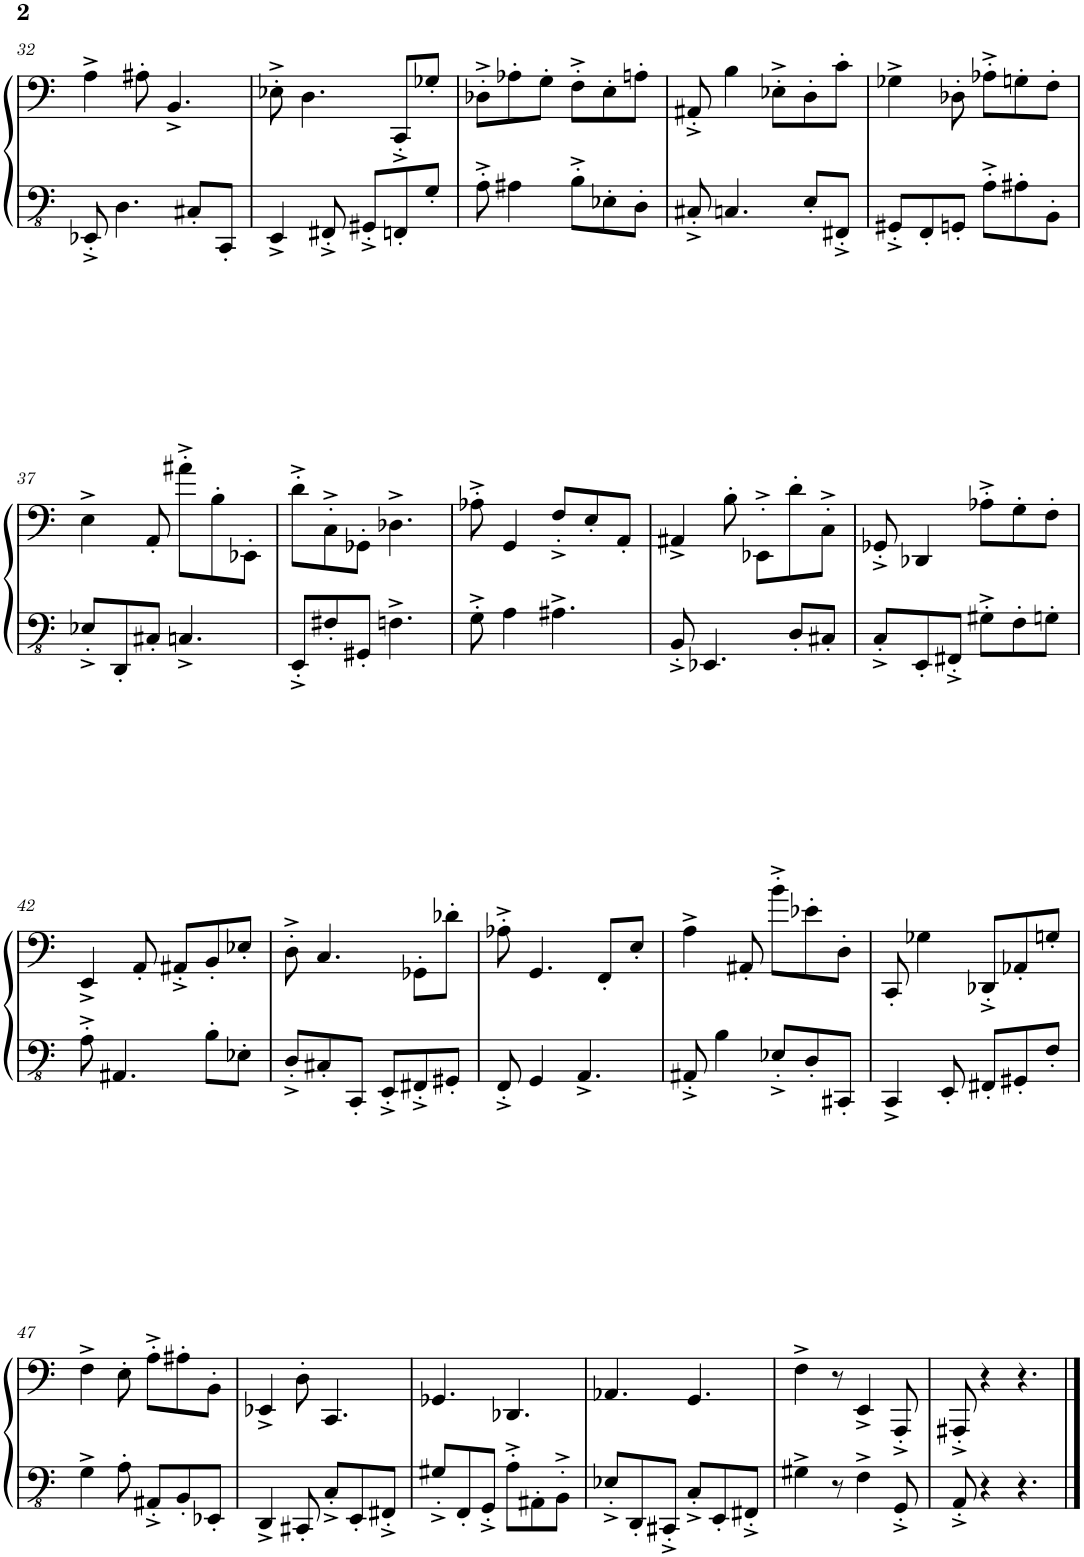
**kern	**kern
*part1	*part1
*staff2	*staff1
*I"Grand Piano	*
*I'Pno.	*
!!LO:PB:g=z
*clefFv4	*clefF4
*k[]	*k[]
*M6/8	*M6/8
=32	=32
8EEE-X'^/	4A^\
4.DD\	.
.	8A#X'\
.	4.BB^/
8CC#X'/L	.
8CCC'/J	.
=33	=33
4EEE^/	8E-X'^\
.	4.D\
8FFF#X'^/	.
8GGG#X'^/L	.
8FFFn'/	8CC'^/L
8GG'/J	8G-X'/J
=34	=34
8AA'^\	8D-X'^\L
4AA#X\	8A-X'\
.	8G'\J
8BB'^\L	8F'^\L
8EE-X'\	8E'\
8DD'\J	8An'\J
=35	=35
8CC#X'^/	8AA#X'^/
4.CCn/	4B\
.	8E-X'^\L
8EE'/L	8D'\
8FFF#X'^/J	8c'\J
=36	=36
8GGG#X'^/L	4G-X^\
8FFF'/	.
8GGGn'/J	8D-X'\
8AA'^\L	8A-X'^\L
8AA#X'\	8Gn'\
8BBB'\J	8F'\J
!!LO:LB:g=z
=37	=37
8EE-X'^/L	4E^\
8DDD'/	.
8CC#X'/J	8AA'/
4.CCn^/	8a#X'^\L
.	8B'\
.	8EE-X'\J
=38	=38
8EEE'^/L	8d'^\L
8FF#X'/	8C'^\
8GGG#X'/J	8GG-X'\J
4.FFn^\	4.D-X^\
=39	=39
8GG'^\	8A-X'^\
4AA\	4GG/
4.AA#X^\	8F'^/L
.	8E'/
.	8AA'/J
=40	=40
8BBB'^/	4AA#X^/
4.EEE-X/	.
.	8B'\
.	8EE-X'^\L
8DD'/L	8d'\
8CC#X'/J	8C'^\J
=41	=41
8CC'^/L	8GG-X'^/
8EEE'/	4DD-X/
8FFF#X'^/J	.
8GG#X'^\L	8A-X'^\L
8FF'\	8G'\
8GGn'\J	8F'\J
!!LO:LB:g=z
=42	=42
8AA'^\	4EE^/
4.AAA#X/	.
.	8AA'/
.	8AA#X'^/L
8BB'\L	8BB'/
8EE-X'\J	8E-X'/J
=43	=43
8DD'^/L	8D'^\
8CC#X'/	4.C/
8CCC'/J	.
8EEE'^/L	.
8FFF#X'^/	8GG-X'\L
8GGG#X'/J	8d-X'\J
=44	=44
8FFF'^/	8A-X'^\
4GGG/	4.GG/
4.AAA^/	.
.	8FF'/L
.	8E'/J
=45	=45
8AAA#X'^/	4A^\
4BB\	.
.	8AA#X'/
8EE-X'^/L	8b'^\L
8DD'/	8e-X'\
8CCC#X'/J	8D'\J
=46	=46
4CCC^/	8CC'/
.	4G-X\
8EEE'/	.
8FFF#X'/L	8DD-X'^/L
8GGG#X'/	8AA-X'/
8FF'/J	8Gn'/J
!!LO:LB:g=z
=47	=47
4GG^\	4F^\
8AA'\	8E'\
8AAA#X'^/L	8A'^\L
8BBB'/	8A#X'\
8EEE-X'/J	8BB'\J
=48	=48
4DDD^/	4EE-X^/
8CCC#X'/	8D'\
8CC'^/L	4.CC/
8EEE'/	.
8FFF#X'^/J	.
=49	=49
8GG#X'^/L	4.GG-X/
8FFF'/	.
8GGG'^/J	.
8AA'^\L	4.DD-X/
8AAA#X'\	.
8BBB'^\J	.
=50	=50
8EE-X'^/L	4.AA-X/
8DDD'/	.
8CCC#X'^/J	.
8CC'^/L	4.GG/
8EEE'/	.
8FFF#X'^/J	.
=51	=51
4GG#X^\	4F^\
8r	8r
4FF^\	4EE^/
8GGG'^/	8AAA'^/
=52	=52
8AAA'^/	8AAA#X'^/
4r	4r
4.r	4.r
==	==
*-	*-
